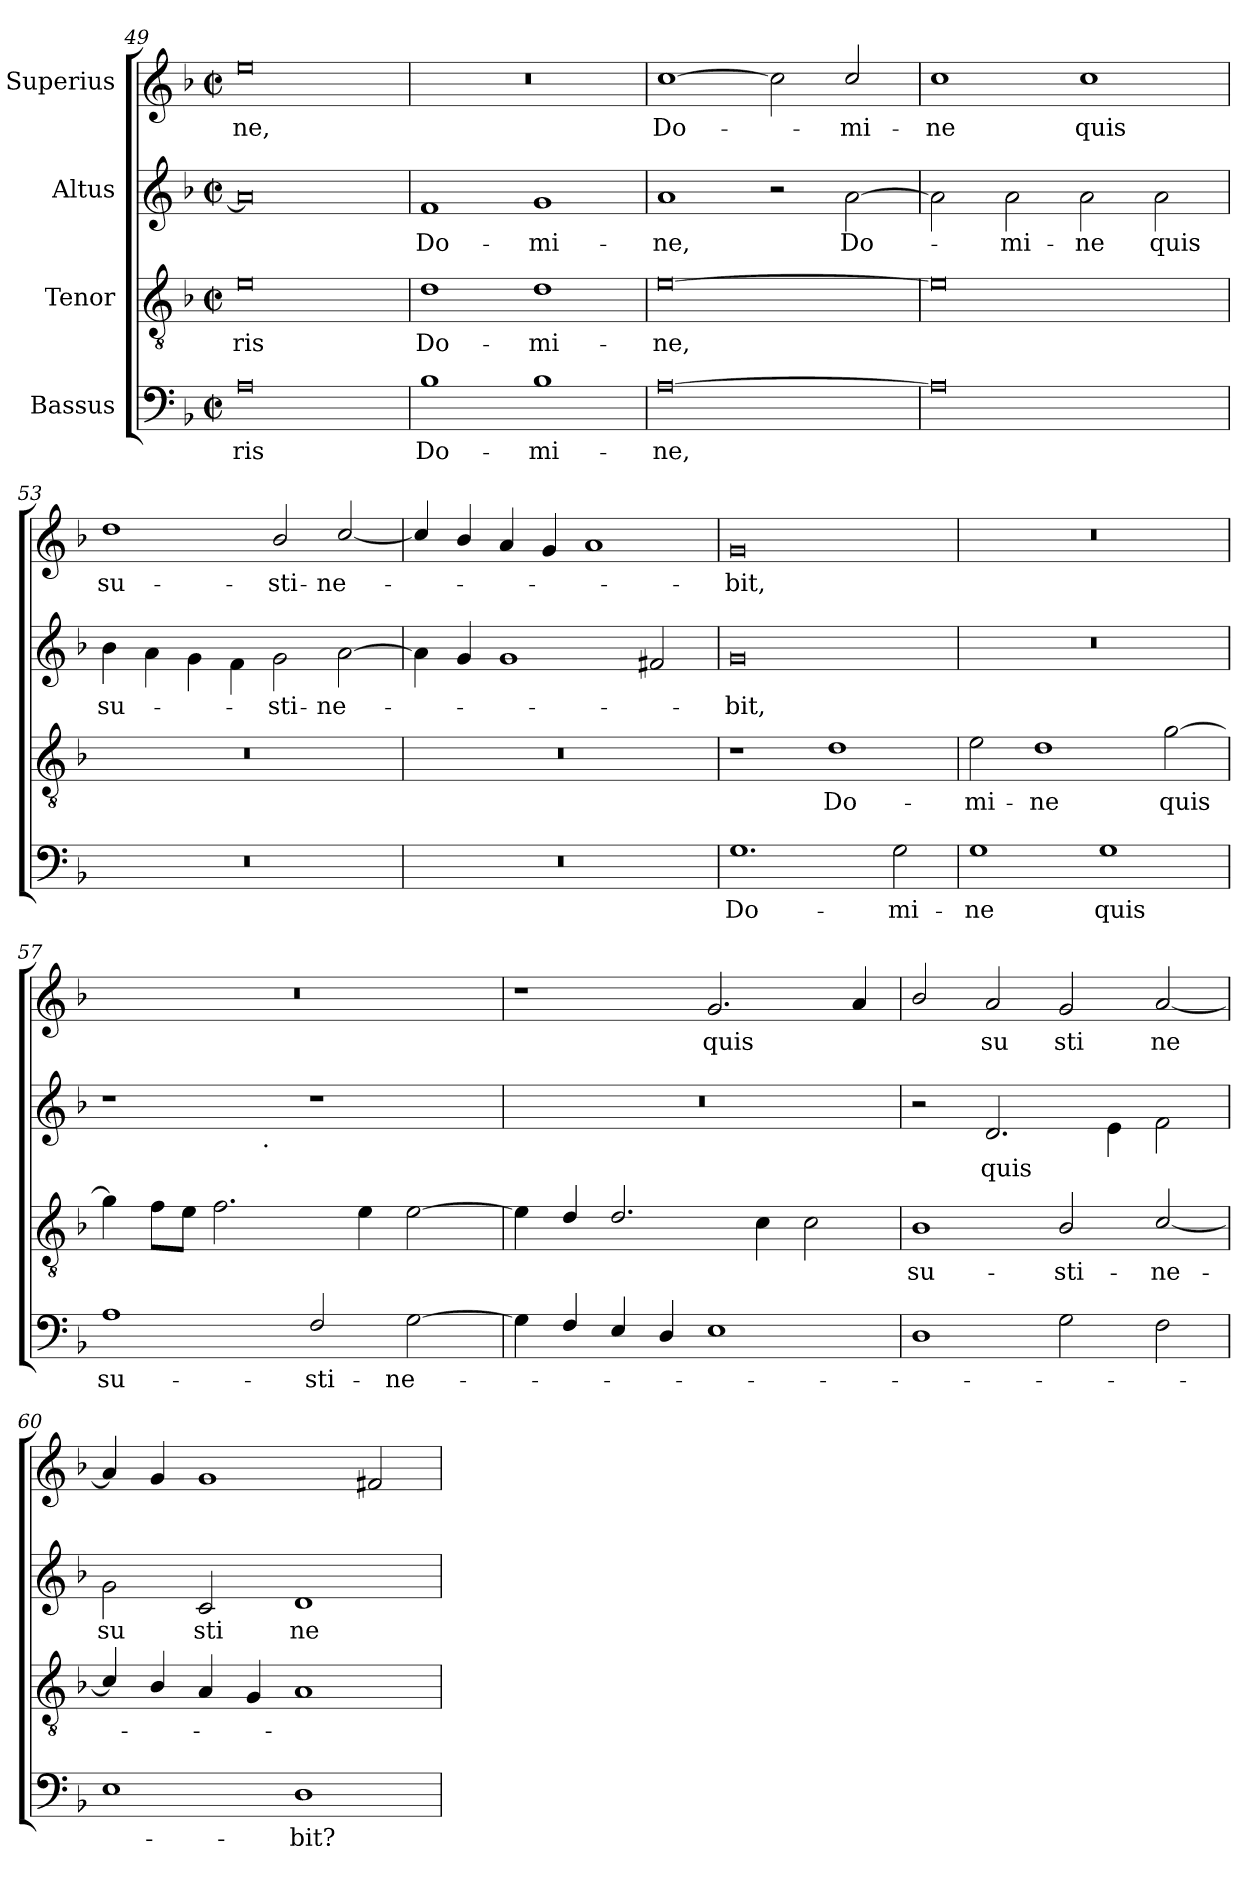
**kern	**text	**kern	**text	**kern	**text	**kern	**text
*part4	*part4	*part3	*part3	*part2	*part2	*part1	*part1
*staff4	*staff4	*staff3	*staff3	*staff2	*staff2	*staff1	*staff1
*I"Bassus	*	*I"Tenor	*	*I"Altus	*	*I"Superius	*
*clefF4	*	*clefGv2	*	*clefG2	*	*clefG2	*
*k[b-]	*	*k[b-]	*	*k[b-]	*	*k[b-]	*
*M4/2	*	*M4/2	*	*M4/2	*	*M4/2	*
*met(c|)	*	*met(c|)	*	*met(c|)	*	*met(c|)	*
=49	=49	=49	=49	=49	=49	=49	=49
!	!LO:LY:b	!	!LO:LY:b	!	!	!	!LO:LY:b
0A	-ris	0e	-ris	0a]	.	0ee	-ne,
=50	=50	=50	=50	=50	=50	=50	=50
!	!LO:LY:b	!	!LO:LY:b	!	!LO:LY:b	!	!
1B-	Do-	1d	Do-	1f	Do-	0r	.
!	!LO:LY:b	!	!LO:LY:b	!	!LO:LY:b	!	!
1B-	-mi-	1d	-mi-	1g	-mi-	.	.
=51	=51	=51	=51	=51	=51	=51	=51
!	!LO:LY:b	!	!LO:LY:b	!	!LO:LY:b	!	!LO:LY:b
[0A	-ne,	[0e	-ne,	1a	-ne,	[1cc	Do-
.	.	.	.	2r	.	2cc\]	.
!	!	!	!	!	!LO:LY:b	!	!LO:LY:b
.	.	.	.	[2a\	Do-	2cc/	-mi-
=52	=52	=52	=52	=52	=52	=52	=52
!	!	!	!	!	!	!	!LO:LY:b
0A]	.	0e]	.	2a\]	.	1cc	-ne
!	!	!	!	!	!LO:LY:b	!	!
.	.	.	.	2a\	-mi-	.	.
!	!	!	!	!	!LO:LY:b	!	!LO:LY:b
.	.	.	.	2a\	-ne	1cc	quis
!	!	!	!	!	!LO:LY:b	!	!
.	.	.	.	2a\	quis	.	.
=53	=53	=53	=53	=53	=53	=53	=53
!	!	!	!	!	!LO:LY:b	!	!LO:LY:b
0r	.	0r	.	4b-\	su-	1dd	su-
.	.	.	.	4a\	.	.	.
.	.	.	.	4g\	.	.	.
.	.	.	.	4f\	.	.	.
!	!	!	!	!	!LO:LY:b	!	!LO:LY:b
.	.	.	.	2g\	-sti-	2b-/	-sti-
!	!	!	!	!	!LO:LY:b	!	!LO:LY:b
.	.	.	.	[2a\	-ne-	[2cc/	-ne-
=54	=54	=54	=54	=54	=54	=54	=54
0r	.	0r	.	4a\]	.	4cc/]	.
.	.	.	.	4g/	.	4b-/	.
.	.	.	.	1g	.	4a/	.
.	.	.	.	.	.	4g/	.
.	.	.	.	.	.	1a	.
.	.	.	.	2f#X/	.	.	.
=55	=55	=55	=55	=55	=55	=55	=55
!	!LO:LY:b	!	!	!	!LO:LY:b	!	!LO:LY:b
1.G	Do-	1r	.	0g	-bit,	0g	-bit,
!	!	!	!LO:LY:b	!	!	!	!
.	.	1d	Do-	.	.	.	.
!	!LO:LY:b	!	!	!	!	!	!
2G\	-mi-	.	.	.	.	.	.
=56	=56	=56	=56	=56	=56	=56	=56
!	!LO:LY:b	!	!LO:LY:b	!	!	!	!
1G	-ne	2e\	-mi-	0r	.	0r	.
!	!	!	!LO:LY:b	!	!	!	!
.	.	1d	-ne	.	.	.	.
!	!LO:LY:b	!	!	!	!	!	!
1G	quis	.	.	.	.	.	.
!	!	!	!LO:LY:b	!	!	!	!
.	.	[2g\	quis	.	.	.	.
!!LO:LB:g=z
=57	=57	=57	=57	=57	=57	=57	=57
!	!LO:LY:b	!	!	!	!	!	!
*	*	*	*	*^	*	*	*
1A	su-	4g\]	.	1r	2.ryy	.	0r	.
.	.	8f\L	.	.	.	.	.	.
.	.	8e\J	.	.	.	.	.	.
.	.	2.f\	.	.	.	.	.	.
!	!	!	!	!	!LO:TX:b:t=.	!	!	!
.	.	.	.	.	1ryy	.	.	.
!	!LO:LY:b	!	!	!	!	!	!	!
2F/	-sti-	.	.	1r	.	.	.	.
.	.	4e\	.	.	.	.	.	.
!	!LO:LY:b	!	!	!	!	!	!	!
[2G\	-ne-	[2e\	.	.	.	.	.	.
.	.	.	.	.	4ryy	.	.	.
*	*	*	*	*v	*v	*	*	*
=58	=58	=58	=58	=58	=58	=58	=58
4G\]	.	4e\]	.	0r	.	1r	.
4F/	.	4d/	.	.	.	.	.
4E/	.	2.d/	.	.	.	.	.
4D/	.	.	.	.	.	.	.
!	!	!	!	!	!	!	!LO:LY:b
1E	.	.	.	.	.	2.g/	quis
.	.	4c\	.	.	.	.	.
.	.	2c\	.	.	.	.	.
.	.	.	.	.	.	4a/	.
=59	=59	=59	=59	=59	=59	=59	=59
!	!	!	!LO:LY:b	!	!	!	!
1D	.	1B-	su-	2r	.	2b-/	.
!	!	!	!	!	!LO:LY:b	!	!LO:LY:b
.	.	.	.	2.d/	quis	2a/	su
!	!	!	!LO:LY:b	!	!	!	!LO:LY:b
2G\	.	2B-/	-sti-	.	.	2g/	sti
.	.	.	.	4e\	.	.	.
!	!	!	!LO:LY:b	!	!	!	!LO:LY:b
2F\	.	[2c/	-ne-	2f\	.	[2a/	ne
=60	=60	=60	=60	=60	=60	=60	=60
!	!	!	!	!	!LO:LY:b	!	!
1E	.	4c/]	.	2g\	su	4a/]	.
.	.	4B-/	.	.	.	4g/	.
!	!	!	!	!	!LO:LY:b	!	!
.	.	4A/	.	2c/	sti	1g	.
.	.	4G/	.	.	.	.	.
!	!LO:LY:b	!	!	!	!LO:LY:b	!	!
1D	-bit?	1A	.	1d	ne	.	.
.	.	.	.	.	.	2f#X/	.
=	=	=	=	=	=	=	=
*-	*-	*-	*-	*-	*-	*-	*-
